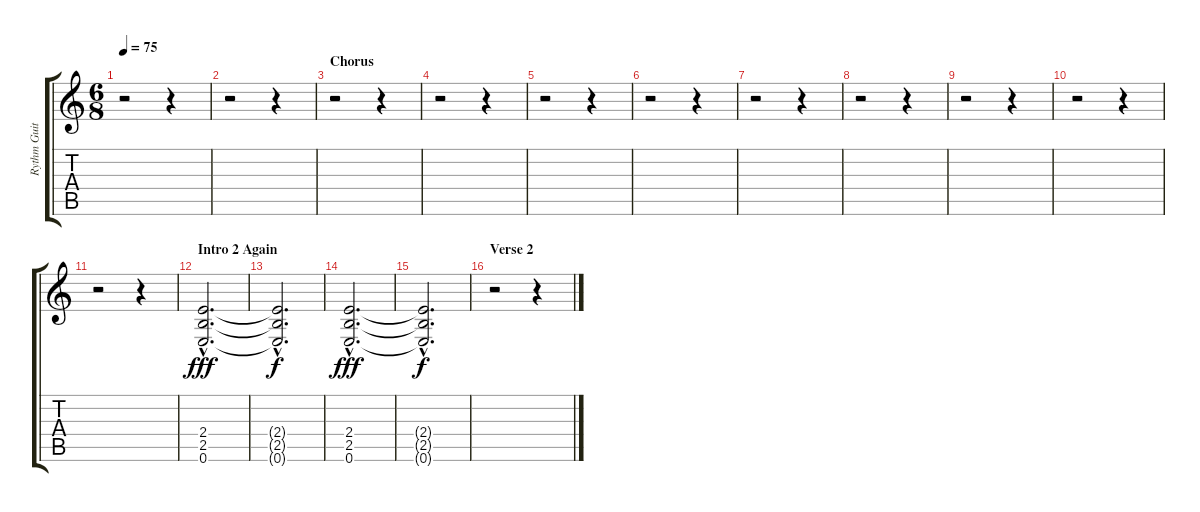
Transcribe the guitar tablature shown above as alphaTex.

\track ("Rythm Guitar" "Rythm Guit") {instrument distortionguitar}
\staff {score tabs}
\tuning (E4 B3 G3 D3 A2 E2) {hide}
\ts (6 8)
\tempo 75
\clef g2
\ks c
r.2{dy f} r.4 |
r.2 r.4 |
\section ("" "Chorus")
r.2 r.4 |
r.2 r.4 |
r.2 r.4 |
r.2 r.4 |
r.2 r.4 |
r.2 r.4 |
r.2 r.4 |
r.2 r.4 |
r.2 r.4 |
\section ("" "Intro 2 Again")
(2.4{hac} 2.5{hac} 0.6{hac}).2{d dy fff} |
(2.4{hac t} 2.5{hac t} 0.6{hac t}).2{d dy f} |
(2.4{hac} 2.5{hac} 0.6{hac}).2{d dy fff} |
(2.4{hac t} 2.5{hac t} 0.6{hac t}).2{d dy f} |
\section ("" "Verse 2")
r.2 r.4
